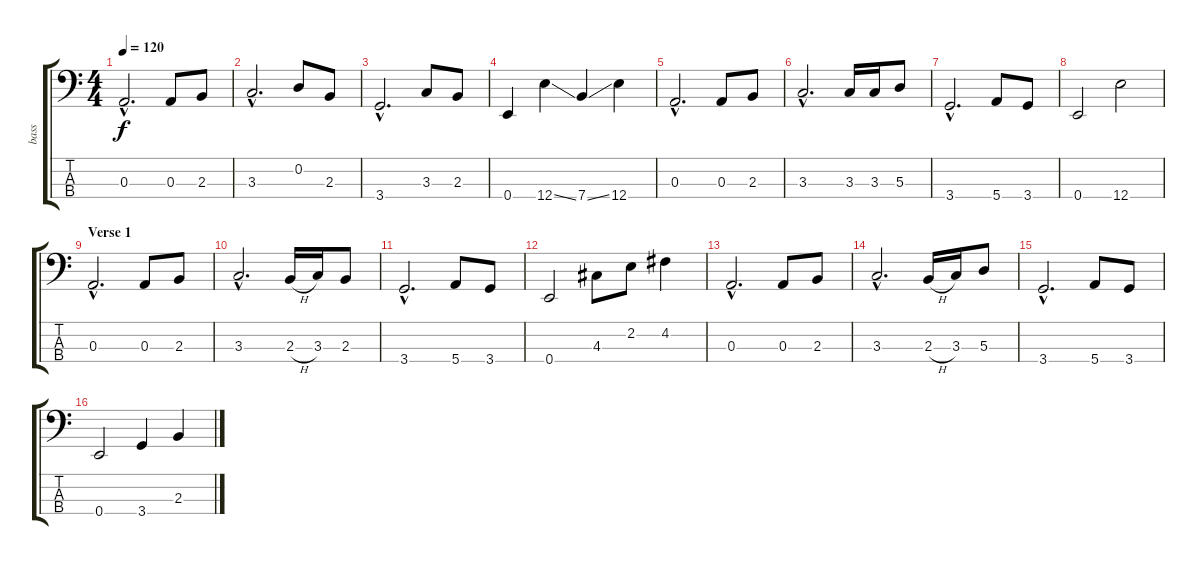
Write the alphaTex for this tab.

\track ("bass" "bass") {instrument electricbassfinger}
\staff {score tabs}
\tuning (G2 D2 A1 E1) {hide}
\ts (4 4)
\tempo 120
\clef f4
\ks c
0.3{hac}.2{d dy f} 0.3.8 2.3.8 |
3.3{hac}.2{d} 0.2.8 2.3.8 |
3.4{hac}.2{d} 3.3.8 2.3.8 |
0.4.4 12.4{ss}.4 7.4{ss}.4 12.4.4 |
0.3{hac}.2{d} 0.3.8 2.3.8 |
3.3{hac}.2{d} 3.3.16 3.3.16 5.3.8 |
3.4{hac}.2{d} 5.4.8 3.4.8 |
0.4.2 12.4.2 |
\section ("" "Verse 1")
0.3{hac}.2{d} 0.3.8 2.3.8 |
3.3{hac}.2{d} 2.3{h}.16 3.3.16 2.3.8 |
3.4{hac}.2{d} 5.4.8 3.4.8 |
0.4.2 4.3.8 2.2.8 4.2.4 |
0.3{hac}.2{d} 0.3.8 2.3.8 |
3.3{hac}.2{d} 2.3{h}.16 3.3.16 5.3.8 |
3.4{hac}.2{d} 5.4.8 3.4.8 |
0.4.2 3.4.4 2.3.4
